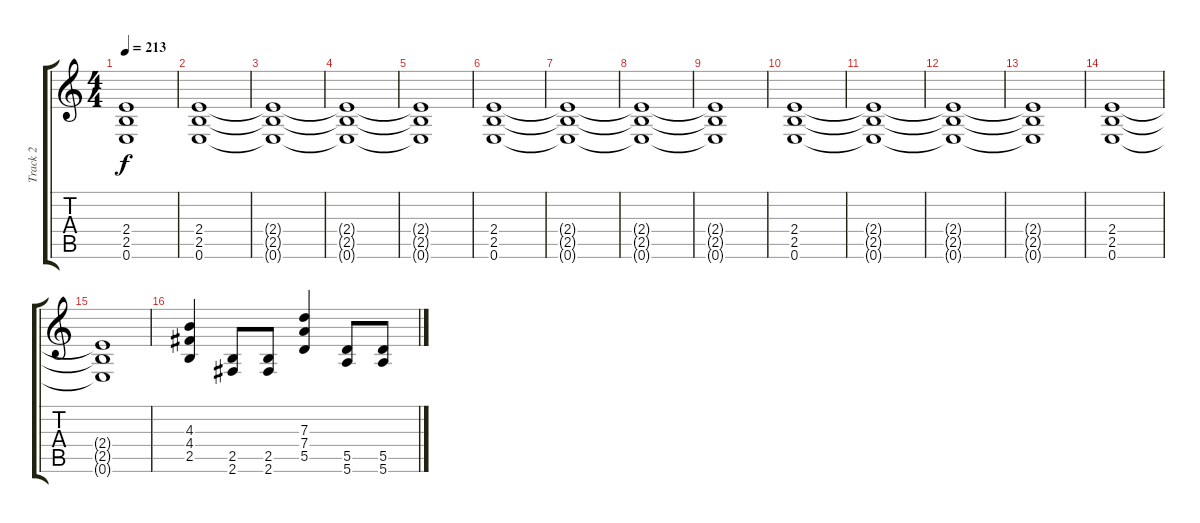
\track ("Track 2" "Track 2") {instrument distortionguitar}
\staff {score tabs}
\tuning (E4 B3 G3 D3 A2 E2) {hide}
\ts (4 4)
\tempo 213
\clef g2
\ks c
(2.4{t} 2.5{t} 0.6{t}).1{dy f} |
(2.4 2.5 0.6).1 |
(2.4{t} 2.5{t} 0.6{t}).1 |
(2.4{t} 2.5{t} 0.6{t}).1 |
(2.4{t} 2.5{t} 0.6{t}).1 |
(2.4 2.5 0.6).1 |
(2.4{t} 2.5{t} 0.6{t}).1 |
(2.4{t} 2.5{t} 0.6{t}).1 |
(2.4{t} 2.5{t} 0.6{t}).1 |
(2.4 2.5 0.6).1 |
(2.4{t} 2.5{t} 0.6{t}).1 |
(2.4{t} 2.5{t} 0.6{t}).1 |
(2.4{t} 2.5{t} 0.6{t}).1 |
(2.4 2.5 0.6).1 |
(2.4{t} 2.5{t} 0.6{t}).1 |
(4.3 4.4 2.5).4 (2.5 2.6).8 (2.5 2.6).8 (7.3 7.4 5.5).4 (5.5 5.6).8 (5.5 5.6).8
